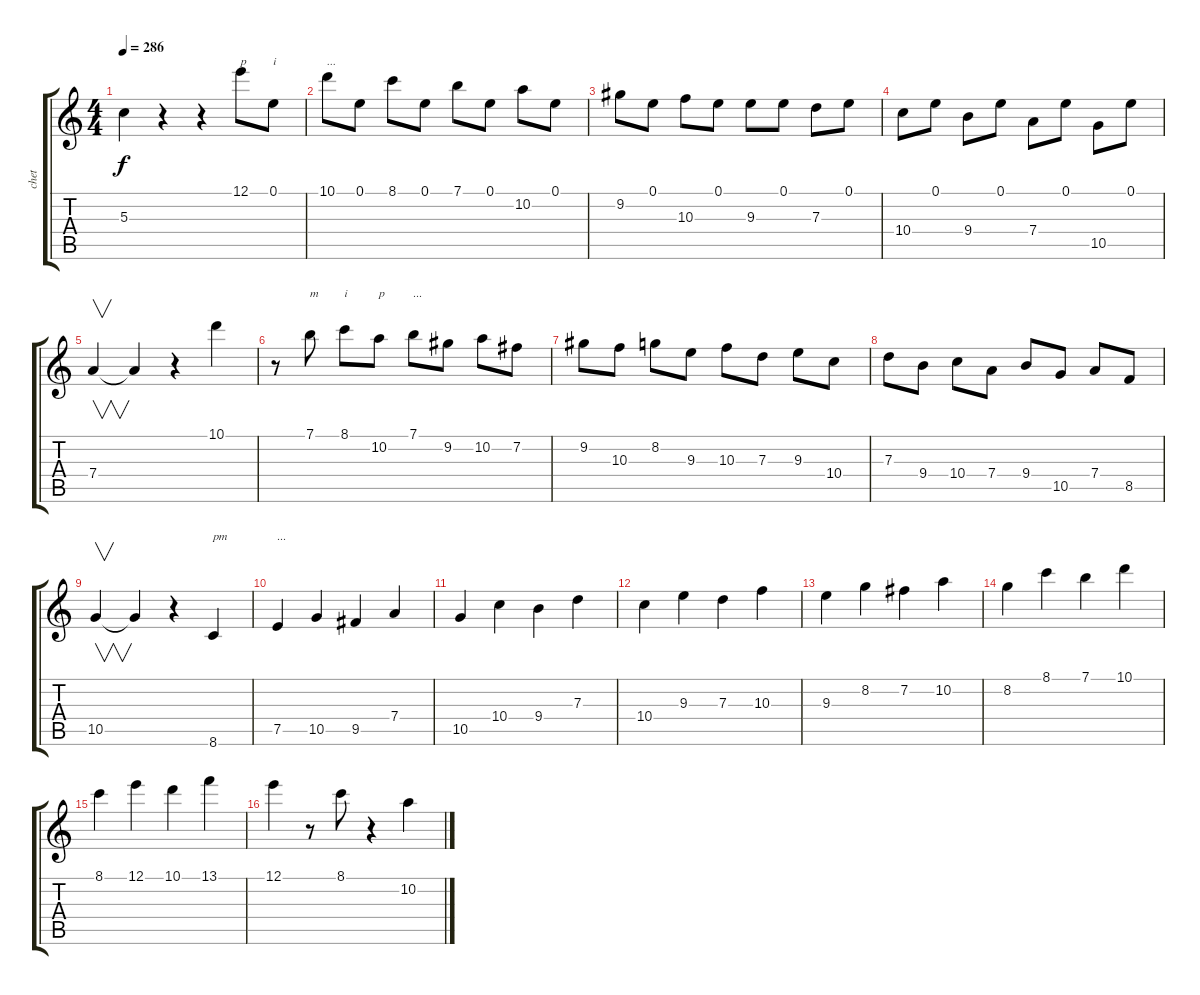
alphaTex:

\track ("chet" "chet") {instrument acousticguitarnylon}
\staff {score tabs}
\tuning (E4 B3 G3 D3 A2 E2) {hide}
\ts (4 4)
\tempo 286
\clef g2
\ks c
5.3.4{dy f} r.4 r.4 12.1.8{txt "p"} 0.1.8{txt "i"} |
10.1.8{txt "..."} 0.1.8 8.1.8 0.1.8 7.1.8 0.1.8 10.2.8 0.1.8 |
9.2.8 0.1.8 10.3.8 0.1.8 9.3.8 0.1.8 7.3.8 0.1.8 |
10.4.8 0.1.8 9.4.8 0.1.8 7.4.8 0.1.8 10.5.8 0.1.8 |
7.4.4{v} 7.4{t}.4 r.4 10.1.4 |
r.8 7.1.8{txt "m"} 8.1.8{txt "i"} 10.2.8{txt "p"} 7.1.8{txt "..."} 9.2.8 10.2.8 7.2.8 |
9.2.8 10.3.8 8.2.8 9.3.8 10.3.8 7.3.8 9.3.8 10.4.8 |
7.3.8 9.4.8 10.4.8 7.4.8 9.4.8 10.5.8 7.4.8 8.5.8 |
10.5.4{v} 10.5{t}.4 r.4 8.6.4{txt "pm"} |
7.5.4{txt "..."} 10.5.4 9.5.4 7.4.4 |
10.5.4 10.4.4 9.4.4 7.3.4 |
10.4.4 9.3.4 7.3.4 10.3.4 |
9.3.4 8.2.4 7.2.4 10.2.4 |
8.2.4 8.1.4 7.1.4 10.1.4 |
8.1.4 12.1.4 10.1.4 13.1.4 |
12.1.4 r.8 8.1.8 r.4 10.2.4
